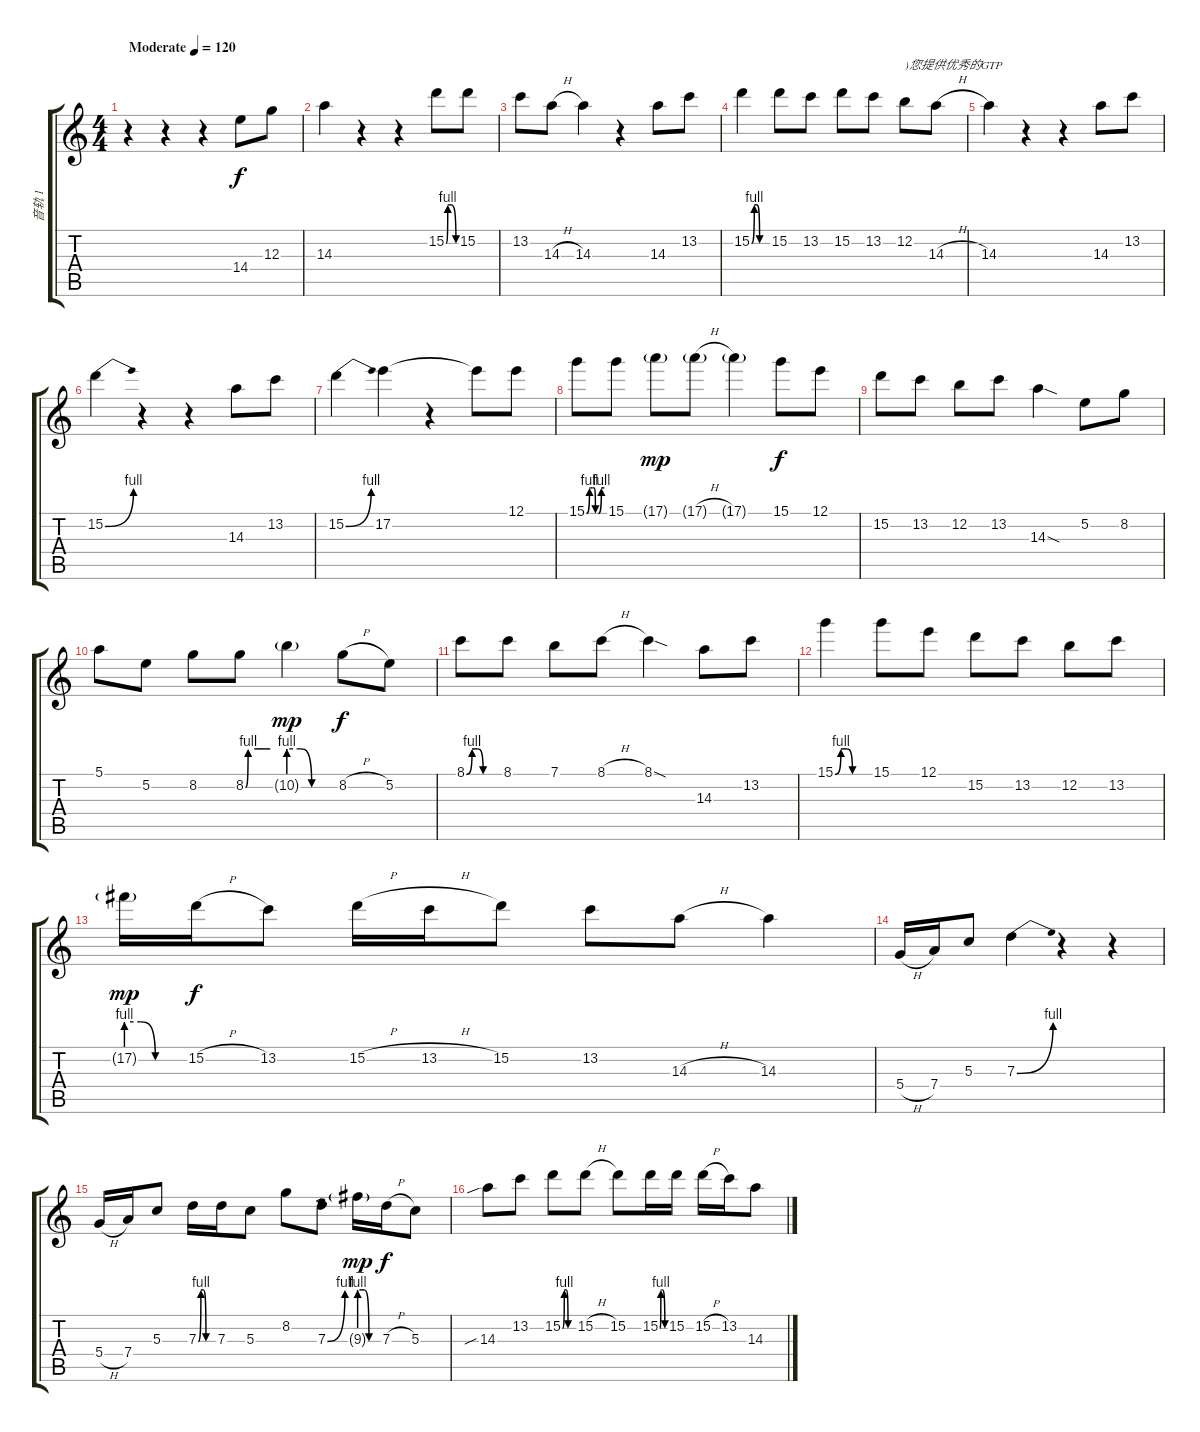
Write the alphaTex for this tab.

\track ("音轨 1" "音轨 1") {instrument overdrivenguitar}
\staff {score tabs}
\tuning (E4 B3 G3 D3 A2 E2) {hide}
\ts (4 4)
\tempo (120 "Moderate")
\clef g2
\ks c
r.4{dy f instrument overdrivenguitar} r.4 r.4 14.4.8 12.3.8 |
14.3.4 r.4 r.4 15.2{be (custom 0 0 10 4 20 4 30 4 60 0)}.8 15.2.8 |
13.2.8 14.3{h}.8 14.3.4 r.4 14.3.8 13.2.8 |
15.2{be (custom 0 0 10 4 20 4 30 0 60 0)}.4 15.2.8 13.2.8 15.2.8 13.2.8 12.2.8{txt ")您提供优秀的GTP"} 14.3{h}.8 |
14.3.4 r.4 r.4 14.3.8 13.2.8 |
15.2{be (bend 0 0 60 4)}.4 r.4 r.4 14.3.8 13.2.8 |
15.2{be (bend 0 0 60 4)}.4 17.2.4 r.4 17.2{t}.8 12.1.8 |
15.1{be (custom 0 0 10 4 15 4 20 4 25 4 30 0 40 0 50 4 60 4)}.8 15.1.8 17.1{g}.8{dy mp} 17.1{h g}.8 17.1{g}.4 15.1.8{dy f} 12.1.8 |
15.2.8 13.2.8 12.2.8 13.2.8 14.3{sod}.4 5.2.8 8.2.8 |
5.1.8 5.2.8 8.2.8 8.2{be (custom 0 0 6 4 30 4 45 4 60 4)}.8 10.2{be (custom 0 4 15 4 30 0 60 0) g}.4{dy mp} 8.2{h}.8{dy f} 5.2.8 |
8.1{be (custom 0 0 10 4 20 4 30 0 60 0)}.8 8.1.8 7.1.8 8.1{h}.8 8.1{sod}.4 14.3.8 13.2.8 |
15.1{be (custom 0 0 10 4 20 4 30 0 60 0)}.4 15.1.8 12.1.8 15.2.8 13.2.8 12.2.8 13.2.8 |
17.2{be (custom 0 4 15 4 30 0 60 0) g}.16{dy mp} 15.2{h}.16{dy f} 13.2.8 15.2{h}.16 13.2{h}.16 15.2.8 13.2.8 14.3{h}.8 14.3.4 |
5.4{h}.16 7.4.16 5.3.8 7.3{be (bend 0 0 60 4)}.4 r.4 r.4 |
5.4{h}.16 7.4.16 5.3.8 7.3{be (custom 0 0 10 4 20 4 30 0 60 0)}.16 7.3.16 5.3.8 8.2.8 7.3{be (bend 0 0 60 4)}.8 9.3{be (custom 0 4 15 4 30 0 60 0) g}.16{dy mp} 7.3{h}.16{dy f} 5.3.8 |
14.3{sib}.8 13.2.8 15.2{be (custom 0 0 10 4 20 4 30 0 60 0)}.8 15.2{h}.8 15.2.8 15.2{be (custom 0 0 10 4 20 4 30 4 60 0)}.16 15.2.16 15.2{h}.16 13.2.16 14.3.8
